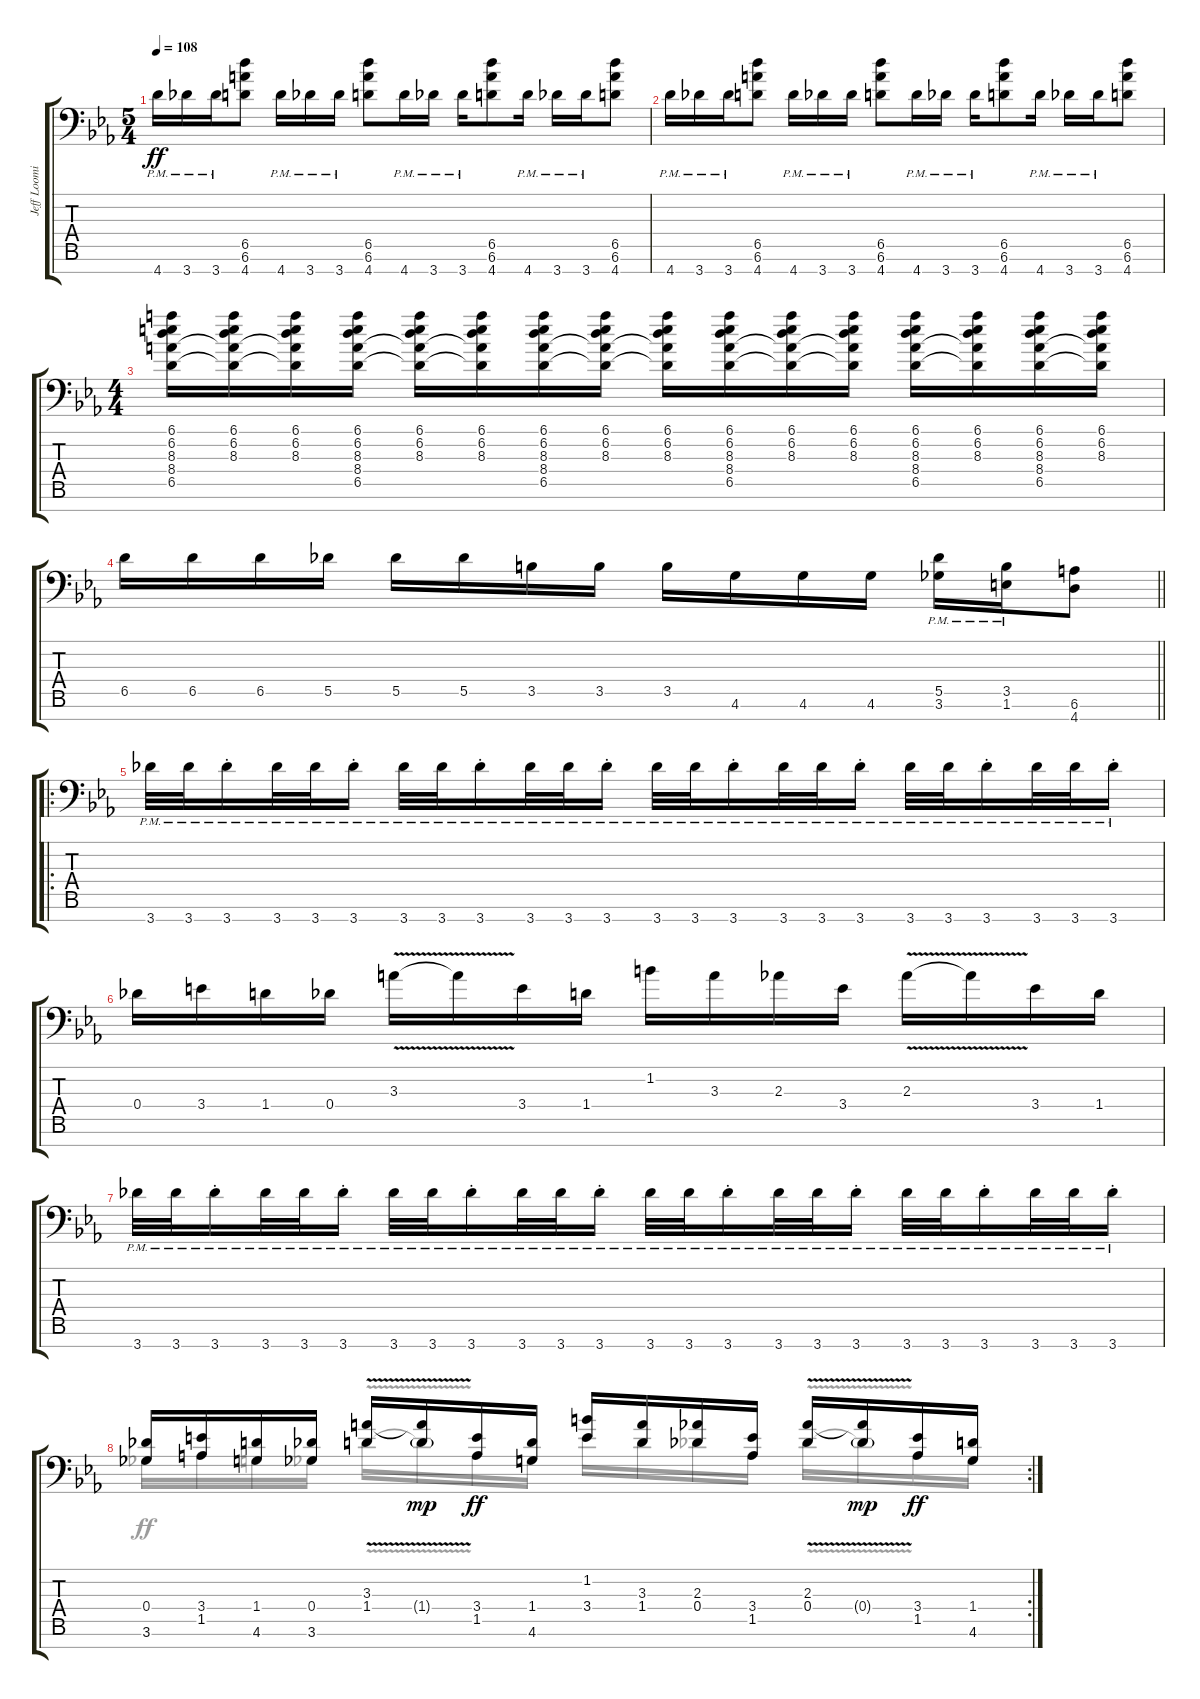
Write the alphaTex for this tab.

\track ("Jeff Loomis Rhythm" "Jeff Loomi") {instrument distortionguitar}
\staff {score tabs}
\tuning (Eb4 Bb3 Gb3 Db3 Ab2 Eb2 Bb1) {hide}
\voice
\ts (5 4)
\tempo 108
\clef f4
\ks eb
4.7{pm}.16{ot 8vb dy ff} 3.7{pm}.16{ot 8vb} 3.7{pm}.16{ot 8vb} (6.5 6.6 4.7).8{ot 8vb} 4.7{pm}.16{ot 8vb} 3.7{pm}.16{ot 8vb} 3.7{pm}.16{ot 8vb} (6.5 6.6 4.7).8{ot 8vb} 4.7{pm}.16{ot 8vb} 3.7{pm}.16{ot 8vb} 3.7{pm}.16{ot 8vb} (6.5 6.6 4.7).8{ot 8vb} 4.7{pm}.16{ot 8vb} 3.7{pm}.16{ot 8vb} 3.7{pm}.16{ot 8vb} (6.5 6.6 4.7).8{ot 8vb} |
4.7{pm}.16{ot 8vb} 3.7{pm}.16{ot 8vb} 3.7{pm}.16{ot 8vb} (6.5 6.6 4.7).8{ot 8vb} 4.7{pm}.16{ot 8vb} 3.7{pm}.16{ot 8vb} 3.7{pm}.16{ot 8vb} (6.5 6.6 4.7).8{ot 8vb} 4.7{pm}.16{ot 8vb} 3.7{pm}.16{ot 8vb} 3.7{pm}.16{ot 8vb} (6.5 6.6 4.7).8{ot 8vb} 4.7{pm}.16{ot 8vb} 3.7{pm}.16{ot 8vb} 3.7{pm}.16{ot 8vb} (6.5 6.6 4.7).8{ot 8vb} |
\ts (4 4)
(6.1 6.2 8.3 8.4 6.5).16 (6.1 6.2 8.3 8.4{t} 6.5{t}).16 (6.1 6.2 8.3 8.4{t} 6.5{t}).16 (6.1 6.2 8.3 8.4 6.5).16 (6.1 6.2 8.3 8.4{t} 6.5{t}).16 (6.1 6.2 8.3 8.4{t} 6.5{t}).16 (6.1 6.2 8.3 8.4 6.5).16 (6.1 6.2 8.3 8.4{t} 6.5{t}).16 (6.1 6.2 8.3 8.4{t} 6.5{t}).16 (6.1 6.2 8.3 8.4 6.5).16 (6.1 6.2 8.3 8.4{t} 6.5{t}).16 (6.1 6.2 8.3 8.4{t} 6.5{t}).16 (6.1 6.2 8.3 8.4 6.5).16 (6.1 6.2 8.3 8.4{t} 6.5{t}).16 (6.1 6.2 8.3 8.4 6.5).16 (6.1 6.2 8.3 8.4{t} 6.5{t}).16 |
\barLineRight lightlight
6.5.16 6.5.16 6.5.16 5.5.16 5.5.16 5.5.16 3.5.16 3.5.16 3.5.16 4.6.16 4.6.16 4.6.16 (5.5 3.6{pm}).16 (3.5{pm} 1.6{pm}).16 (6.6 4.7).8 |
\ro
3.7{pm}.32{ot 8vb} 3.7{pm}.32{ot 8vb} 3.7{pm st}.16{ot 8vb} 3.7{pm}.32{ot 8vb} 3.7{pm}.32{ot 8vb} 3.7{pm st}.16{ot 8vb} 3.7{pm}.32{ot 8vb} 3.7{pm}.32{ot 8vb} 3.7{pm st}.16{ot 8vb} 3.7{pm}.32{ot 8vb} 3.7{pm}.32{ot 8vb} 3.7{pm st}.16{ot 8vb} 3.7{pm}.32{ot 8vb} 3.7{pm}.32{ot 8vb} 3.7{pm st}.16{ot 8vb} 3.7{pm}.32{ot 8vb} 3.7{pm}.32{ot 8vb} 3.7{pm st}.16{ot 8vb} 3.7{pm}.32{ot 8vb} 3.7{pm}.32{ot 8vb} 3.7{pm st}.16{ot 8vb} 3.7{pm}.32{ot 8vb} 3.7{pm}.32{ot 8vb} 3.7{pm st}.16{ot 8vb} |
0.4.16 3.4.16 1.4.16 0.4.16 3.3{v}.16 3.3{v t}.16 3.4.16 1.4.16 1.2.16 3.3.16 2.3.16 3.4.16 2.3{v}.16 2.3{v t}.16 3.4.16 1.4.16 |
3.7{pm}.32{ot 8vb} 3.7{pm}.32{ot 8vb} 3.7{pm st}.16{ot 8vb} 3.7{pm}.32{ot 8vb} 3.7{pm}.32{ot 8vb} 3.7{pm st}.16{ot 8vb} 3.7{pm}.32{ot 8vb} 3.7{pm}.32{ot 8vb} 3.7{pm st}.16{ot 8vb} 3.7{pm}.32{ot 8vb} 3.7{pm}.32{ot 8vb} 3.7{pm st}.16{ot 8vb} 3.7{pm}.32{ot 8vb} 3.7{pm}.32{ot 8vb} 3.7{pm st}.16{ot 8vb} 3.7{pm}.32{ot 8vb} 3.7{pm}.32{ot 8vb} 3.7{pm st}.16{ot 8vb} 3.7{pm}.32{ot 8vb} 3.7{pm}.32{ot 8vb} 3.7{pm st}.16{ot 8vb} 3.7{pm}.32{ot 8vb} 3.7{pm}.32{ot 8vb} 3.7{pm st}.16{ot 8vb} |
\rc 2
(0.4 3.6).16 (3.4 1.5).16 (1.4 4.6).16 (0.4 3.6).16 (3.3{v} 1.4).16 (3.3{v t} 1.4{v g}).16{dy mp} (3.4 1.5).16{dy ff} (1.4 4.6).16 (1.2 3.4).16 (3.3 1.4).16 (2.3 0.4).16 (3.4 1.5).16 (2.3{v} 0.4).16 (2.3{v t} 0.4{v g}).16{dy mp} (3.4 1.5).16{dy ff} (1.4 4.6).16
\voice
\clef f4
\ottava regular
\simile none
\ks eb
|
|
|
\barLineRight lightlight
|
|
|
|
3.6.16 1.5.16 4.6.16 3.6.16 1.4{v}.16 1.4{v t}.16 1.5.16 4.6.16 3.4.16 1.4.16 0.4.16 1.5.16 0.4{v}.16 0.4{v t}.16 1.5.16 4.6.16
